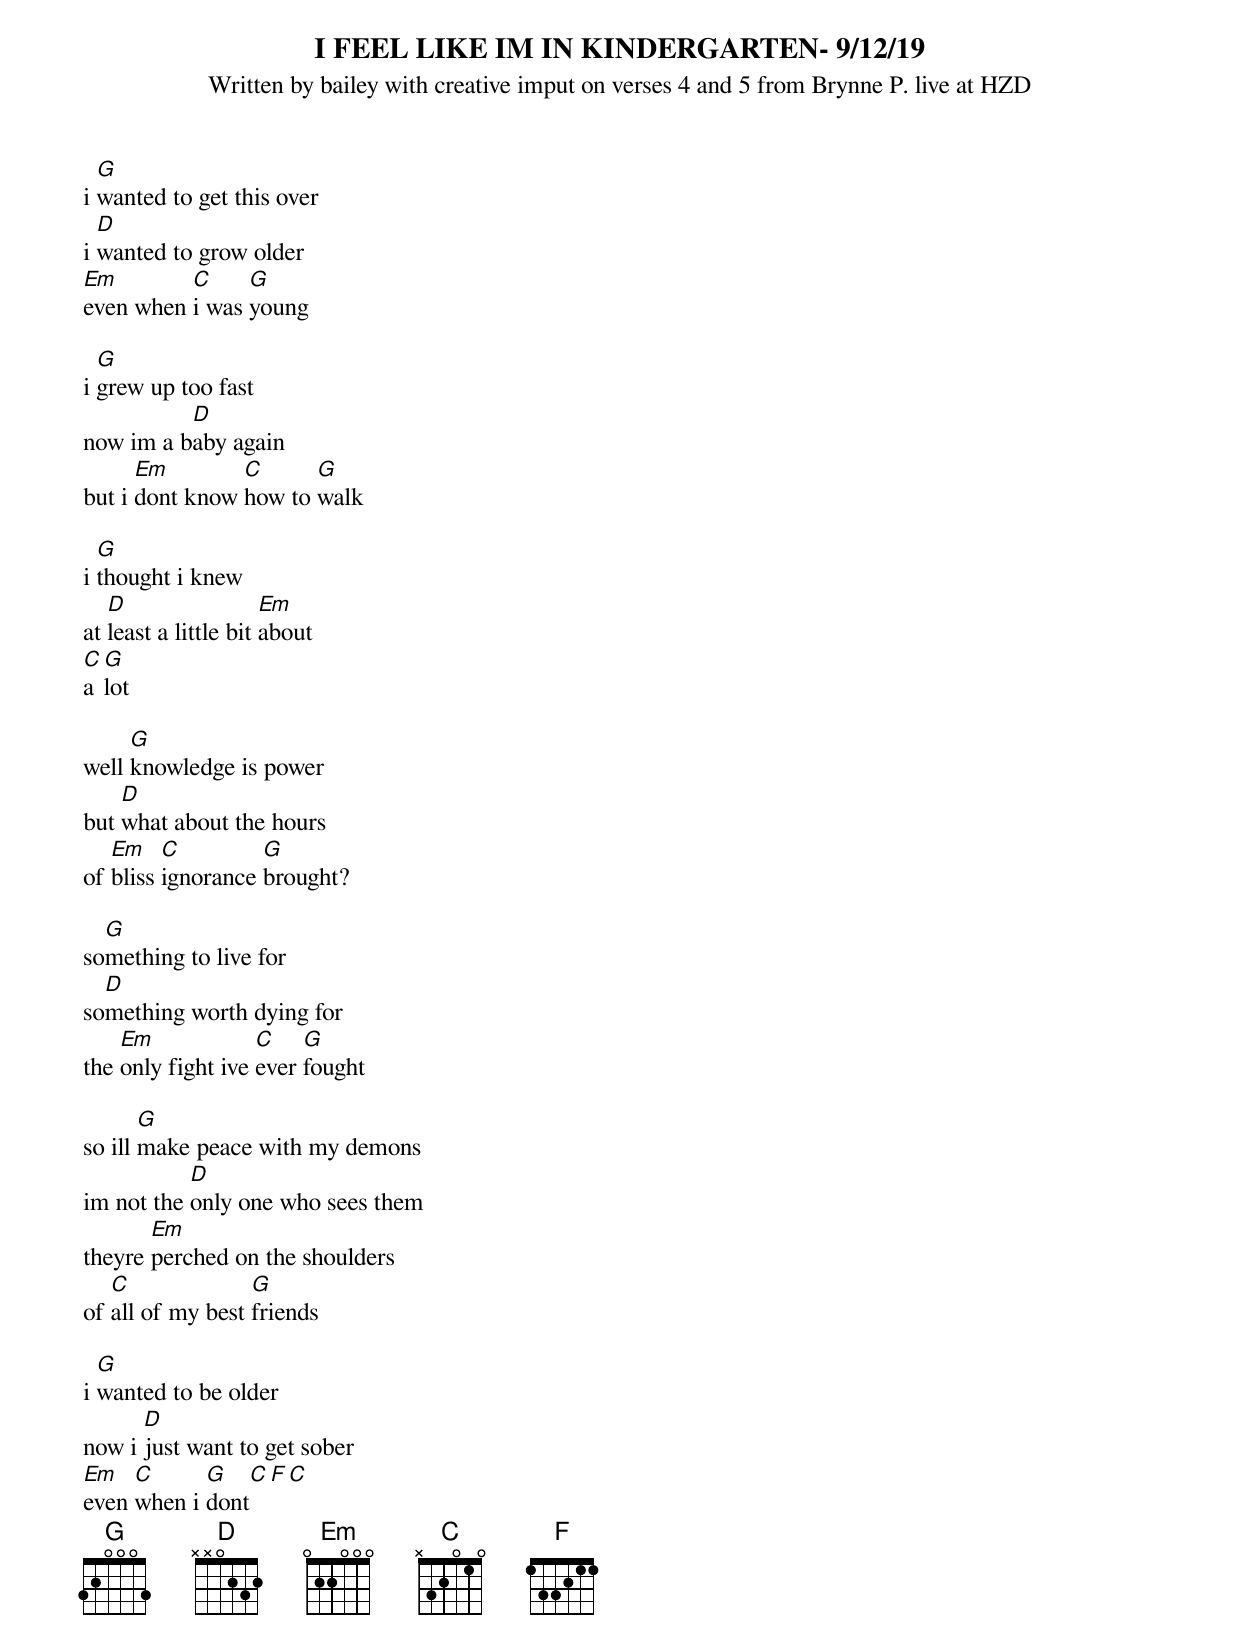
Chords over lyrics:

I FEEL LIKE IM IN KINDERGARTEN- 9/12/19
Written by bailey with creative imput on verses 4 and 5 from Brynne P. live at HZD

  G
i wanted to get this over
  D
i wanted to grow older
Em        C     G
even when i was young

  G
i grew up too fast
          D
now im a baby again
      Em        C      G
but i dont know how to walk

  G
i thought i knew
   D                  Em
at least a little bit about
C G
a lot

     G
well knowledge is power
    D
but what about the hours
   Em    C         G
of bliss ignorance brought?

  G
something to live for
  D
something worth dying for
    Em             C    G
the only fight ive ever fought

       G
so ill make peace with my demons
           D
im not the only one who sees them
       Em
theyre perched on the shoulders
   C              G
of all of my best friends

  G
i wanted to be older
      D
now i just want to get sober
Em   C      G     C F C
even when i dont
